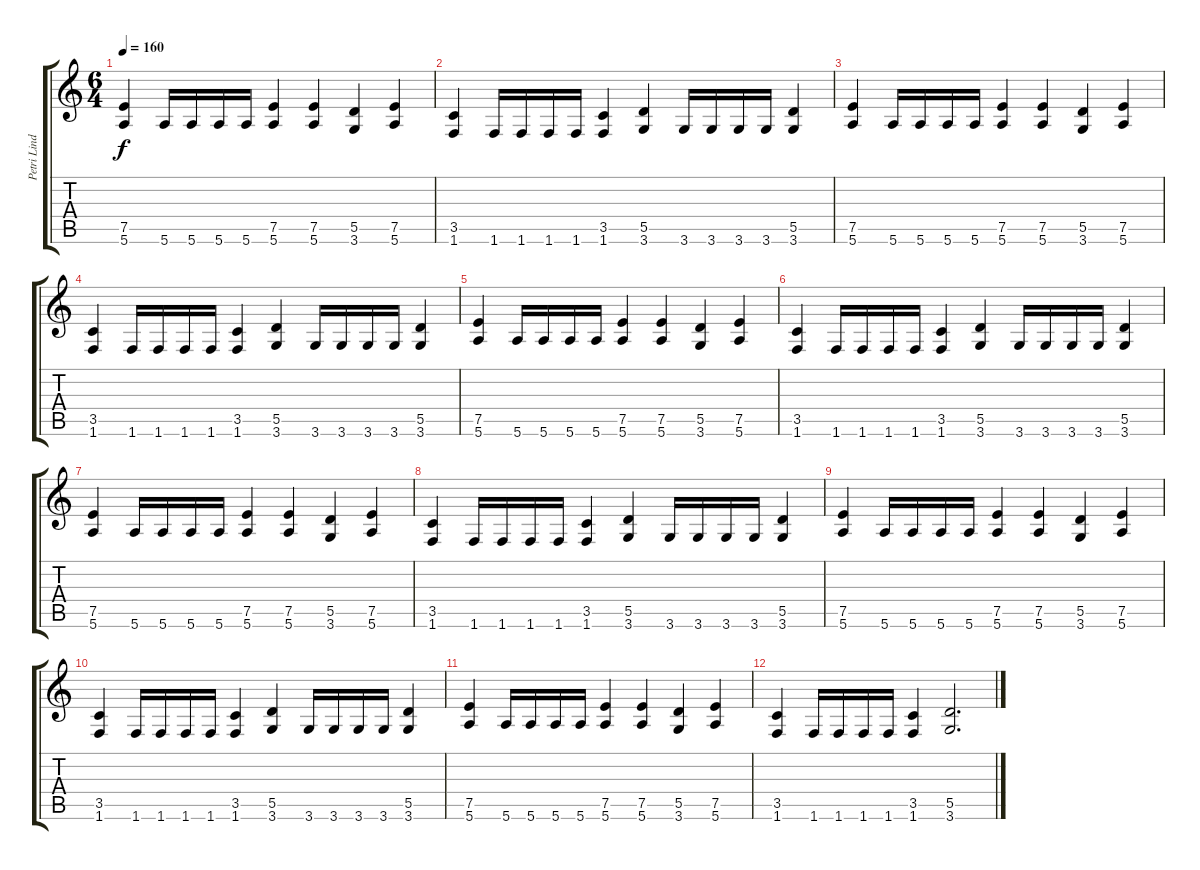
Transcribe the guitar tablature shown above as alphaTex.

\track ("Petri Lindroos" "Petri Lind") {instrument distortionguitar}
\staff {score tabs}
\tuning (E4 B3 G3 D3 A2 E2) {hide}
\ts (6 4)
\tempo 160
\clef g2
\ks c
(7.5 5.6).4{dy f} 5.6.16 5.6.16 5.6.16 5.6.16 (7.5 5.6).4 (7.5 5.6).4 (5.5 3.6).4 (7.5 5.6).4 |
(3.5 1.6).4 1.6.16 1.6.16 1.6.16 1.6.16 (3.5 1.6).4 (5.5 3.6).4 3.6.16 3.6.16 3.6.16 3.6.16 (5.5 3.6).4 |
(7.5 5.6).4 5.6.16 5.6.16 5.6.16 5.6.16 (7.5 5.6).4 (7.5 5.6).4 (5.5 3.6).4 (7.5 5.6).4 |
(3.5 1.6).4 1.6.16 1.6.16 1.6.16 1.6.16 (3.5 1.6).4 (5.5 3.6).4 3.6.16 3.6.16 3.6.16 3.6.16 (5.5 3.6).4 |
(7.5 5.6).4 5.6.16 5.6.16 5.6.16 5.6.16 (7.5 5.6).4 (7.5 5.6).4 (5.5 3.6).4 (7.5 5.6).4 |
(3.5 1.6).4 1.6.16 1.6.16 1.6.16 1.6.16 (3.5 1.6).4 (5.5 3.6).4 3.6.16 3.6.16 3.6.16 3.6.16 (5.5 3.6).4 |
(7.5 5.6).4 5.6.16 5.6.16 5.6.16 5.6.16 (7.5 5.6).4 (7.5 5.6).4 (5.5 3.6).4 (7.5 5.6).4 |
(3.5 1.6).4 1.6.16 1.6.16 1.6.16 1.6.16 (3.5 1.6).4 (5.5 3.6).4 3.6.16 3.6.16 3.6.16 3.6.16 (5.5 3.6).4 |
(7.5 5.6).4 5.6.16 5.6.16 5.6.16 5.6.16 (7.5 5.6).4 (7.5 5.6).4 (5.5 3.6).4 (7.5 5.6).4 |
(3.5 1.6).4 1.6.16 1.6.16 1.6.16 1.6.16 (3.5 1.6).4 (5.5 3.6).4 3.6.16 3.6.16 3.6.16 3.6.16 (5.5 3.6).4 |
(7.5 5.6).4 5.6.16 5.6.16 5.6.16 5.6.16 (7.5 5.6).4 (7.5 5.6).4 (5.5 3.6).4 (7.5 5.6).4 |
(3.5 1.6).4 1.6.16 1.6.16 1.6.16 1.6.16 (3.5 1.6).4 (5.5 3.6).2{d}
